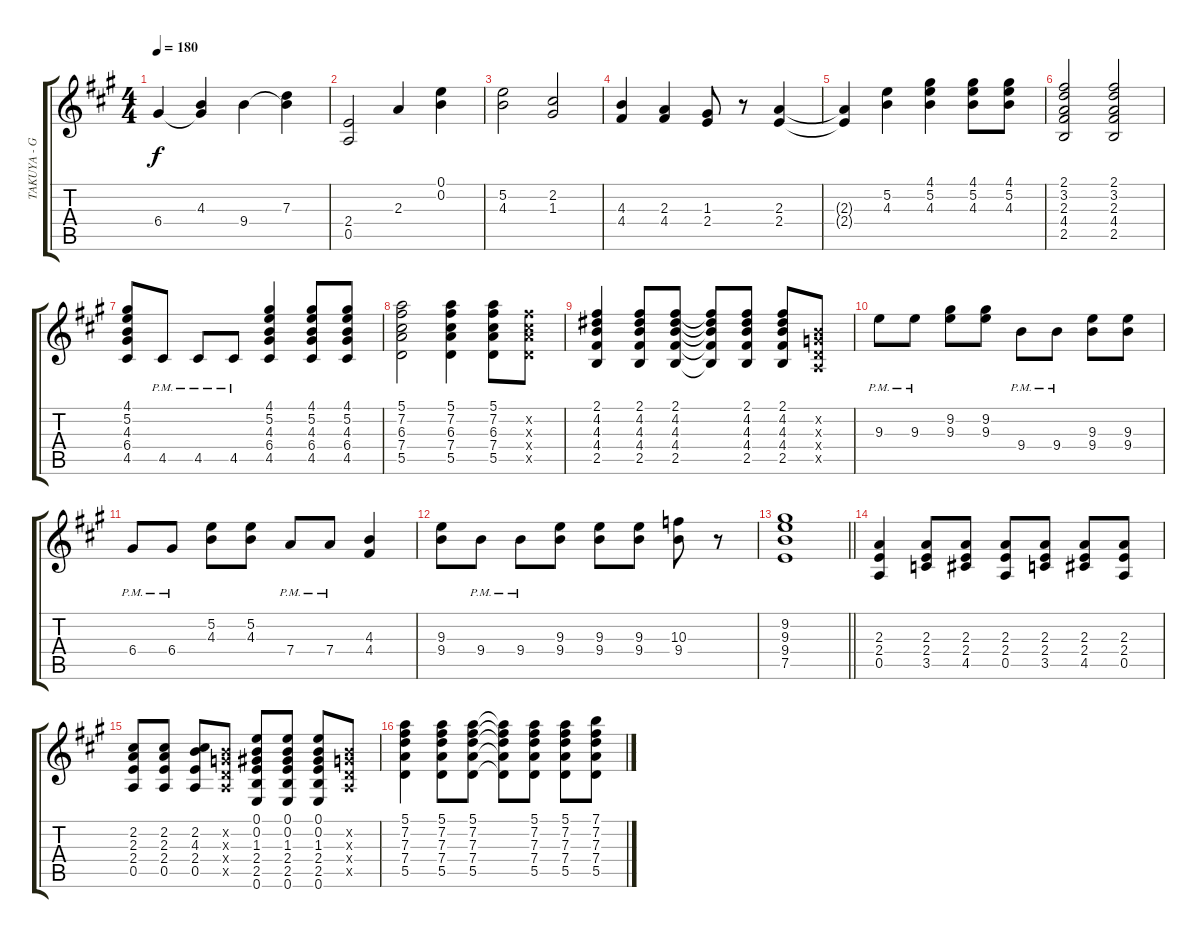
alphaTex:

\track ("TAKUYA - Guitar 1" "TAKUYA - G") {instrument distortionguitar}
\staff {score tabs}
\tuning (E4 B3 G3 D3 A2 E2) {hide}
\ts (4 4)
\tempo 180
\clef g2
\ks a
6.4.4{dy f} (4.3 6.4{t}).4 9.4.4 (7.3 9.4{t}).4 |
(2.4 0.5).2 2.3.4 (0.1 0.2).4 |
(5.2 4.3).2 (2.2 1.3).2 |
(4.3 4.4).4 (2.3 4.4).4 (1.3 2.4).8 r.8 (2.3 2.4).4 |
(2.3{t} 2.4{t}).4 (5.2 4.3).4 (4.1 5.2 4.3).4 (4.1 5.2 4.3).8 (4.1 5.2 4.3).8 |
(2.1 3.2 2.3 4.4 2.5).2 (2.1 3.2 2.3 4.4 2.5).2 |
(4.1 5.2 4.3 6.4 4.5).8 4.5{pm}.8 4.5{pm}.8 4.5{pm}.8 (4.1 5.2 4.3 6.4 4.5).4 (4.1 5.2 4.3 6.4 4.5).8 (4.1 5.2 4.3 6.4 4.5).8 |
(5.1 7.2 6.3 7.4 5.5).2 (5.1 7.2 6.3 7.4 5.5).4 (5.1 7.2 6.3 7.4 5.5).8 (7.2{x} 6.3{x} 7.4{x} 5.5{x}).8 |
(2.1 4.2 4.3 4.4 2.5).4 (2.1 4.2 4.3 4.4 2.5).8 (2.1 4.2 4.3 4.4 2.5).8 (2.1{t} 4.2{t} 4.3{t} 4.4{t} 2.5{t}).8 (2.1 4.2 4.3 4.4 2.5).8 (2.1 4.2 4.3 4.4 2.5).8 (0.2{x} 0.3{x} 0.4{x} 0.5{x}).8 |
9.3{pm}.8 9.3{pm}.8 (9.2 9.3).8 (9.2 9.3).8 9.4{pm}.8 9.4{pm}.8 (9.3 9.4).8 (9.3 9.4).8 |
6.4{pm}.8 6.4{pm}.8 (5.2 4.3).8 (5.2 4.3).8 7.4{pm}.8 7.4{pm}.8 (4.3 4.4).4 |
(9.3 9.4).8 9.4{pm}.8 9.4{pm}.8 (9.3 9.4).8 (9.3 9.4).8 (9.3 9.4).8 (10.3 9.4).8 r.8 |
\barLineRight lightlight
(9.2 9.3 9.4 7.5).1 |
(2.3 2.4 0.5).4 (2.3 2.4 3.5).8 (2.3 2.4 4.5).8 (2.3 2.4 0.5).8 (2.3 2.4 3.5).8 (2.3 2.4 4.5).8 (2.3 2.4 0.5).8 |
(2.2 2.3 2.4 0.5).8 (2.2 2.3 2.4 0.5).8 (2.2 4.3 2.4 0.5).8 (0.2{x} 0.3{x} 0.4{x} 0.5{x}).8 (0.1 0.2 1.3 2.4 2.5 0.6).8 (0.1 0.2 1.3 2.4 2.5 0.6).8 (0.1 0.2 1.3 2.4 2.5 0.6).8 (0.2{x} 0.3{x} 0.4{x} 0.5{x}).8 |
(5.1 7.2 7.3 7.4 5.5).4 (5.1 7.2 7.3 7.4 5.5).8 (5.1 7.2 7.3 7.4 5.5).8 (5.1{t} 7.2{t} 7.3{t} 7.4{t} 5.5{t}).8 (5.1 7.2 7.3 7.4 5.5).8 (5.1 7.2 7.3 7.4 5.5).8 (7.1 7.2 7.3 7.4 5.5).8
